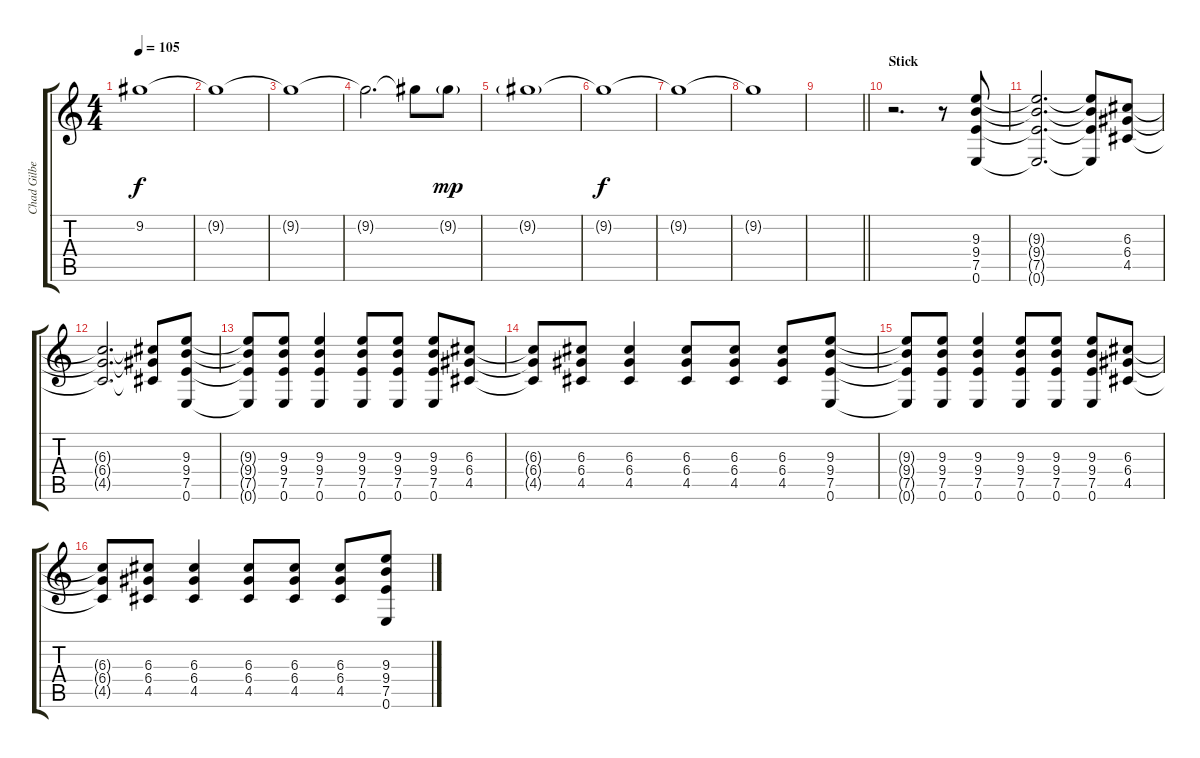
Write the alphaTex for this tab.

\track ("Chad Gilbert" "Chad Gilbe") {instrument overdrivenguitar}
\staff {score tabs}
\tuning (E4 B3 G3 D3 A2 E2) {hide}
\ts (4 4)
\tempo 105
\clef g2
\ks c
9.2{t}.1{dy f} |
9.2{t}.1 |
9.2{t}.1 |
9.2{t}.2{d} 9.2{t}.8 9.2{g}.8{dy mp} |
9.2{g}.1 |
9.2{t}.1{dy f} |
9.2{t}.1 |
9.2{t}.1 |
\barLineRight lightlight
|
\section ("" "Stick")
r.2{d balance 4} r.8 (9.3 9.4 7.5 0.6).8 |
(9.3{t} 9.4{t} 7.5{t} 0.6{t}).2{d} (9.3{t} 9.4{t} 7.5{t} 0.6{t}).8 (6.3 6.4 4.5).8 |
(6.3{t} 6.4{t} 4.5{t}).2{d} (6.3{t} 6.4{t} 4.5{t}).8 (9.3 9.4 7.5 0.6).8 |
(9.3{t} 9.4{t} 7.5{t} 0.6{t}).8 (9.3 9.4 7.5 0.6).8 (9.3 9.4 7.5 0.6).4 (9.3 9.4 7.5 0.6).8 (9.3 9.4 7.5 0.6).8 (9.3 9.4 7.5 0.6).8 (6.3 6.4 4.5).8 |
(6.3{t} 6.4{t} 4.5{t}).8 (6.3 6.4 4.5).8 (6.3 6.4 4.5).4 (6.3 6.4 4.5).8 (6.3 6.4 4.5).8 (6.3 6.4 4.5).8 (9.3 9.4 7.5 0.6).8 |
(9.3{t} 9.4{t} 7.5{t} 0.6{t}).8 (9.3 9.4 7.5 0.6).8 (9.3 9.4 7.5 0.6).4 (9.3 9.4 7.5 0.6).8 (9.3 9.4 7.5 0.6).8 (9.3 9.4 7.5 0.6).8 (6.3 6.4 4.5).8 |
(6.3{t} 6.4{t} 4.5{t}).8 (6.3 6.4 4.5).8 (6.3 6.4 4.5).4 (6.3 6.4 4.5).8 (6.3 6.4 4.5).8 (6.3 6.4 4.5).8 (9.3 9.4 7.5 0.6).8
